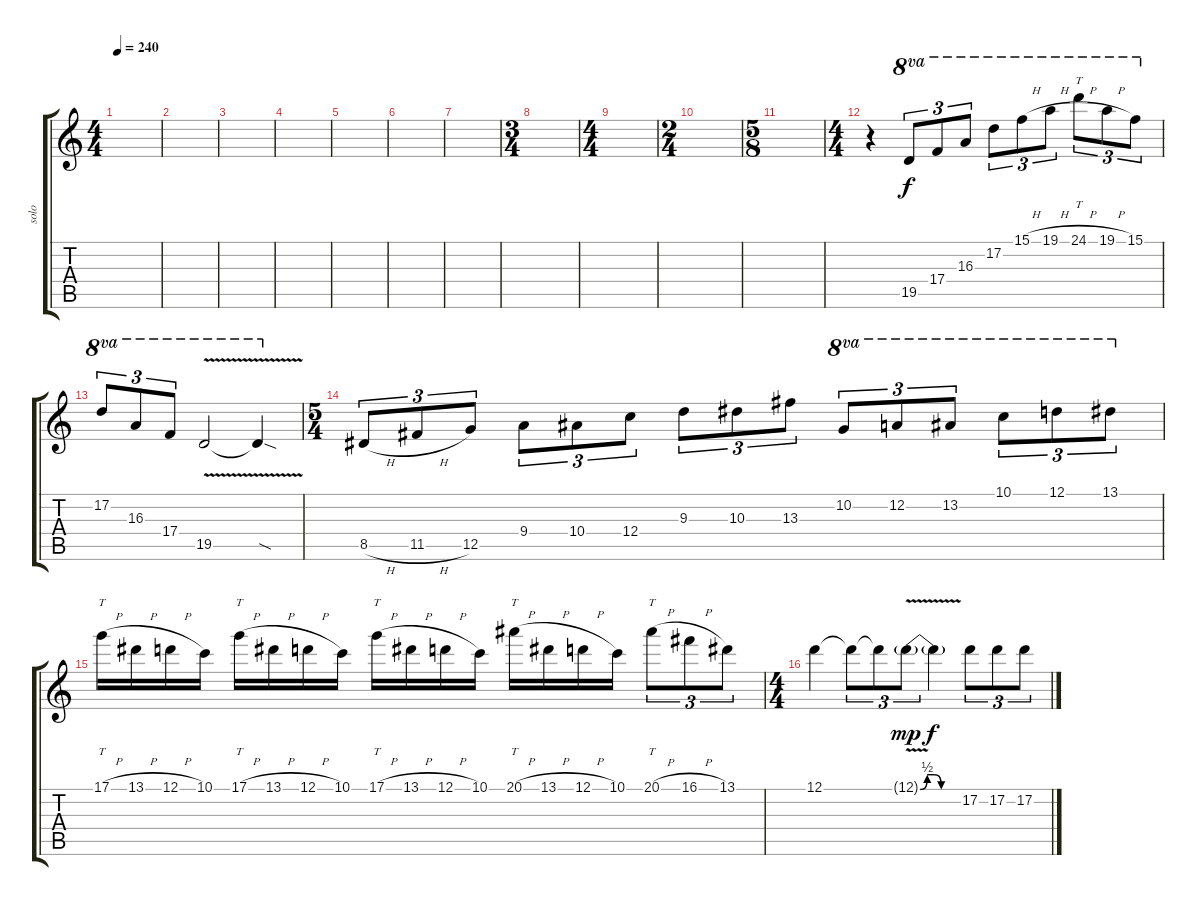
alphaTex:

\track ("solo" "solo") {instrument overdrivenguitar}
\staff {score tabs}
\tuning (D4 A3 F3 C3 G2 D2) {hide}
\ts (4 4)
\tempo 240
\clef g2
\ks c
|
|
|
|
|
|
|
\ts (3 4)
|
\ts (4 4)
|
\ts (2 4)
|
\ts (5 8)
|
\ts (4 4)
r.4 19.5.8{tu (3 2) ot 8va} 17.4.8{tu (3 2) ot 8va} 16.3.8{tu (3 2) ot 8va} 17.2.8{tu (3 2) ot 8va} 15.1{h}.8{tu (3 2) ot 8va} 19.1{h}.8{tu (3 2) ot 8va} 24.1{h}.8{tt tu (3 2) ot 8va} 19.1{h}.8{tu (3 2) ot 8va} 15.1.8{tu (3 2) ot 8va} |
17.2.8{tu (3 2) ot 8va} 16.3.8{tu (3 2) ot 8va} 17.4.8{tu (3 2) ot 8va} 19.5{v}.2{ot 8va} 19.5{sod t}.4{ot 8va} |
\ts (5 4)
8.5{h}.8{tu (3 2)} 11.5{h}.8{tu (3 2)} 12.5.8{tu (3 2)} 9.4.8{tu (3 2)} 10.4.8{tu (3 2)} 12.4.8{tu (3 2)} 9.3.8{tu (3 2)} 10.3.8{tu (3 2)} 13.3.8{tu (3 2)} 10.2.8{tu (3 2) ot 8va} 12.2.8{tu (3 2) ot 8va} 13.2.8{tu (3 2) ot 8va} 10.1.8{tu (3 2) ot 8va} 12.1.8{tu (3 2) ot 8va} 13.1.8{tu (3 2) ot 8va} |
17.1{h}.16{tt} 13.1{h}.16 12.1{h}.16 10.1.16 17.1{h}.16{tt} 13.1{h}.16 12.1{h}.16 10.1.16 17.1{h}.16{tt} 13.1{h}.16 12.1{h}.16 10.1.16 20.1{h}.16{tt} 13.1{h}.16 12.1{h}.16 10.1.16 20.1{h}.8{tt tu (3 2)} 16.1{h}.8{tu (3 2)} 13.1.8{tu (3 2)} |
\ts (4 4)
12.1.4 12.1{t}.8{tu (3 2)} 12.1{t}.8{tu (3 2)} 12.1{be (custom 0 0 10 2 20 2 30 0 60 0) v g}.8{tu (3 2) dy mp} 12.1{t}.4{dy f} 17.2.8{tu (3 2)} 17.2.8{tu (3 2)} 17.2.8{tu (3 2)}
